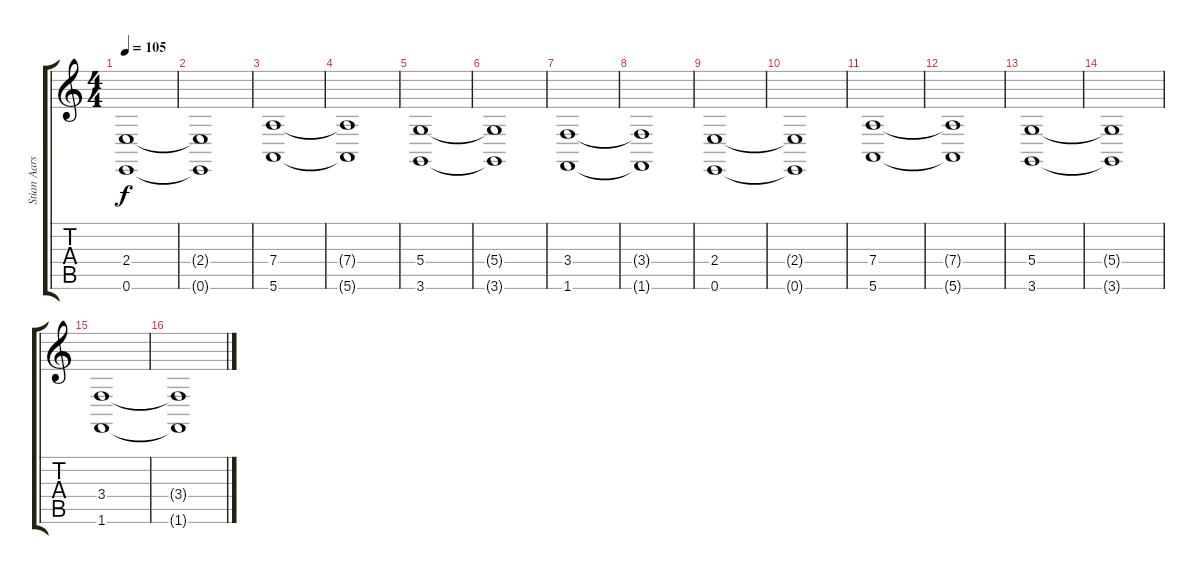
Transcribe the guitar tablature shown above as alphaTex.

\track ("Stian Aarstad" "Stian Aars") {instrument choiraahs}
\staff {score tabs}
\tuning (E4 B3 G3 D3 A2 E2) {hide}
\ts (4 4)
\tempo 105
\clef g2
\ks c
(2.4 0.6).1{dy f} |
(2.4{t} 0.6{t}).1 |
(7.4 5.6).1 |
(7.4{t} 5.6{t}).1 |
(5.4 3.6).1 |
(5.4{t} 3.6{t}).1 |
(3.4 1.6).1 |
(3.4{t} 1.6{t}).1 |
(2.4 0.6).1 |
(2.4{t} 0.6{t}).1 |
(7.4 5.6).1 |
(7.4{t} 5.6{t}).1 |
(5.4 3.6).1 |
(5.4{t} 3.6{t}).1 |
(3.4 1.6).1 |
(3.4{t} 1.6{t}).1
